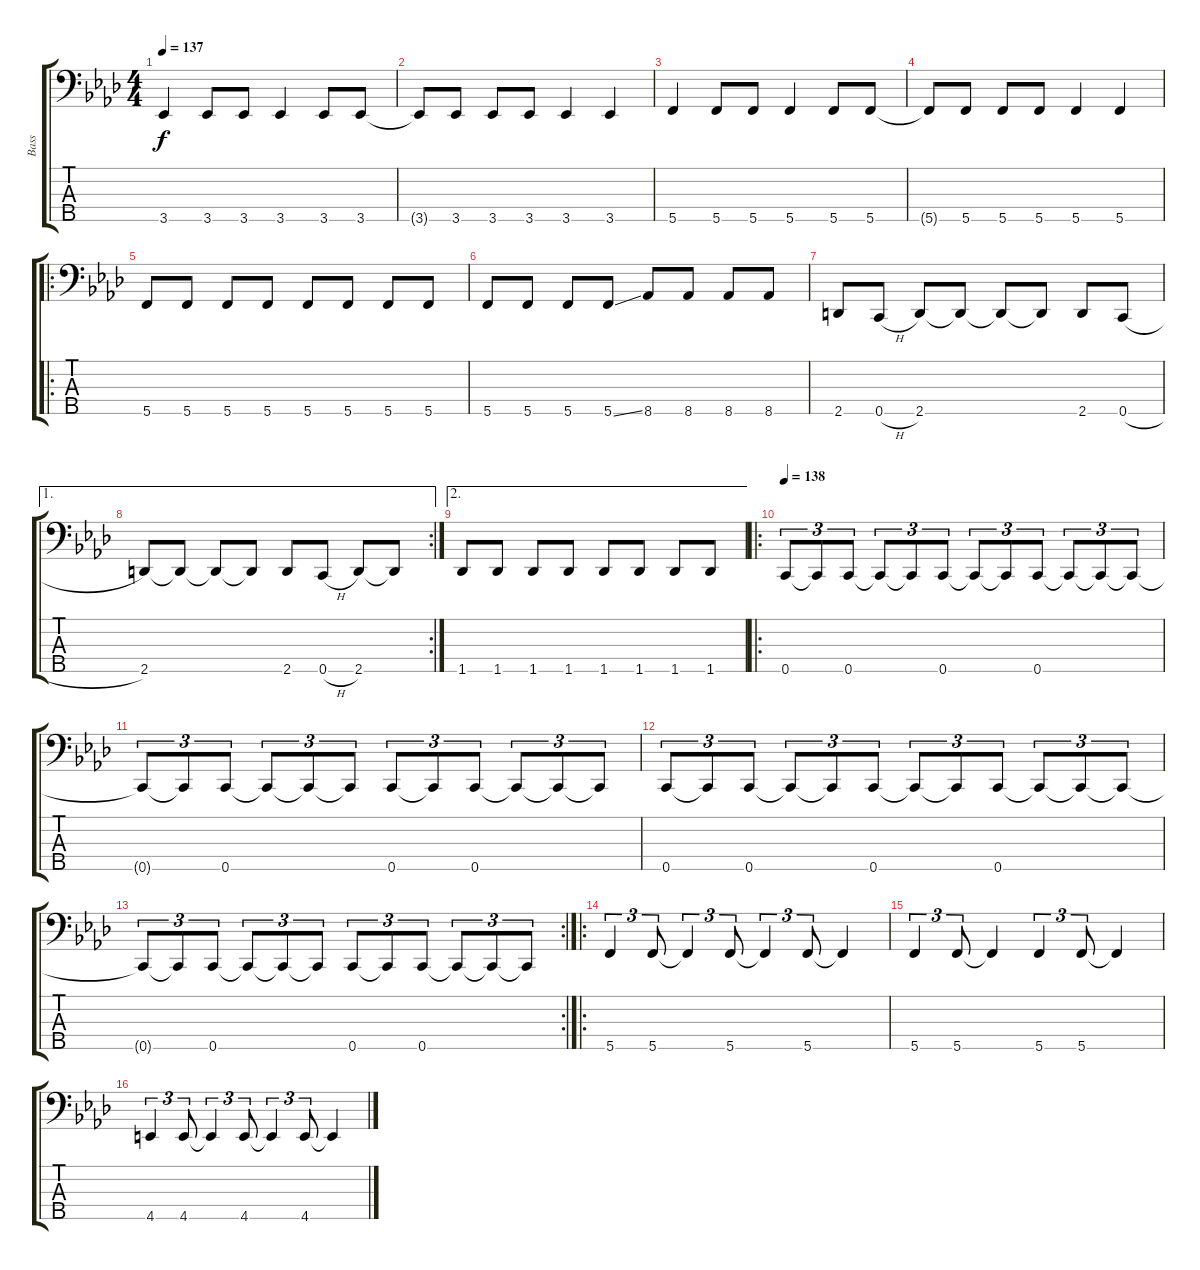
\track ("Bass" "Bass") {instrument fretlessbass}
\staff {score tabs}
\tuning (C3 G2 C2 G1 C1) {hide}
\ts (4 4)
\tempo 137
\clef f4
\ks ab
3.5.4{dy f} 3.5.8 3.5.8 3.5.4 3.5.8 3.5.8 |
3.5{t}.8 3.5.8 3.5.8 3.5.8 3.5.4 3.5.4 |
5.5.4 5.5.8 5.5.8 5.5.4 5.5.8 5.5.8 |
5.5{t}.8 5.5.8 5.5.8 5.5.8 5.5.4 5.5.4 |
\ro
5.5.8 5.5.8 5.5.8 5.5.8 5.5.8 5.5.8 5.5.8 5.5.8 |
5.5.8 5.5.8 5.5.8 5.5{ss}.8 8.5.8 8.5.8 8.5.8 8.5.8 |
2.5.8 0.5{h}.8 2.5.8 2.5{t}.8 2.5{t}.8 2.5{t}.8 2.5.8 0.5{h}.8 |
\ae 1
\rc 2
2.5.8 2.5{t}.8 2.5{t}.8 2.5{t}.8 2.5.8 0.5{h}.8 2.5.8 2.5{t}.8 |
\ae 2
1.5.8 1.5.8 1.5.8 1.5.8 1.5.8 1.5.8 1.5.8 1.5.8 |
\ro
\tempo 138
0.5.8{tu (3 2)} 0.5{t}.8{tu (3 2)} 0.5.8{tu (3 2)} 0.5{t}.8{tu (3 2)} 0.5{t}.8{tu (3 2)} 0.5.8{tu (3 2)} 0.5{t}.8{tu (3 2)} 0.5{t}.8{tu (3 2)} 0.5.8{tu (3 2)} 0.5{t}.8{tu (3 2)} 0.5{t}.8{tu (3 2)} 0.5{t}.8{tu (3 2)} |
0.5{t}.8{tu (3 2)} 0.5{t}.8{tu (3 2)} 0.5.8{tu (3 2)} 0.5{t}.8{tu (3 2)} 0.5{t}.8{tu (3 2)} 0.5{t}.8{tu (3 2)} 0.5.8{tu (3 2)} 0.5{t}.8{tu (3 2)} 0.5.8{tu (3 2)} 0.5{t}.8{tu (3 2)} 0.5{t}.8{tu (3 2)} 0.5{t}.8{tu (3 2)} |
0.5.8{tu (3 2)} 0.5{t}.8{tu (3 2)} 0.5.8{tu (3 2)} 0.5{t}.8{tu (3 2)} 0.5{t}.8{tu (3 2)} 0.5.8{tu (3 2)} 0.5{t}.8{tu (3 2)} 0.5{t}.8{tu (3 2)} 0.5.8{tu (3 2)} 0.5{t}.8{tu (3 2)} 0.5{t}.8{tu (3 2)} 0.5{t}.8{tu (3 2)} |
\rc 2
0.5{t}.8{tu (3 2)} 0.5{t}.8{tu (3 2)} 0.5.8{tu (3 2)} 0.5{t}.8{tu (3 2)} 0.5{t}.8{tu (3 2)} 0.5{t}.8{tu (3 2)} 0.5.8{tu (3 2)} 0.5{t}.8{tu (3 2)} 0.5.8{tu (3 2)} 0.5{t}.8{tu (3 2)} 0.5{t}.8{tu (3 2)} 0.5{t}.8{tu (3 2)} |
\ro
5.5.4{tu (3 2)} 5.5.8{tu (3 2)} 5.5{t}.4{tu (3 2)} 5.5.8{tu (3 2)} 5.5{t}.4{tu (3 2)} 5.5.8{tu (3 2)} 5.5{t}.4 |
5.5.4{tu (3 2)} 5.5.8{tu (3 2)} 5.5{t}.4 5.5.4{tu (3 2)} 5.5.8{tu (3 2)} 5.5{t}.4 |
4.5.4{tu (3 2)} 4.5.8{tu (3 2)} 4.5{t}.4{tu (3 2)} 4.5.8{tu (3 2)} 4.5{t}.4{tu (3 2)} 4.5.8{tu (3 2)} 4.5{t}.4
